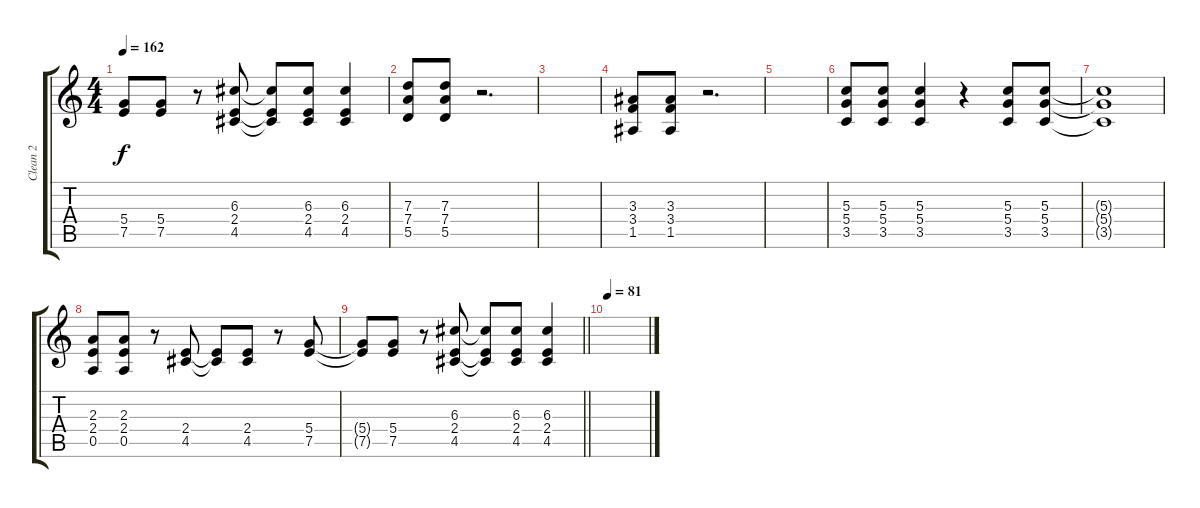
\track ("Clean 2" "Clean 2") {instrument electricguitarclean}
\staff {score tabs}
\tuning (E4 B3 G3 D3 A2 D2) {hide}
\ts (4 4)
\tempo 162
\clef g2
\ks c
(5.4{t} 7.5{t}).8{dy f} (5.4 7.5).8 r.8 (6.3 2.4 4.5).8 (6.3{t} 2.4{t} 4.5{t}).8 (6.3 2.4 4.5).8 (6.3 2.4 4.5).4 |
(7.3 7.4 5.5).8 (7.3 7.4 5.5).8 r.2{d} |
|
(3.3 3.4 1.5).8 (3.3 3.4 1.5).8 r.2{d} |
|
(5.3 5.4 3.5).8 (5.3 5.4 3.5).8 (5.3 5.4 3.5).4 r.4 (5.3 5.4 3.5).8 (5.3 5.4 3.5).8 |
(5.3{t} 5.4{t} 3.5{t}).1 |
(2.3 2.4 0.5).8 (2.3 2.4 0.5).8 r.8 (2.4 4.5).8 (2.4{t} 4.5{t}).8 (2.4 4.5).8 r.8 (5.4 7.5).8 |
\barLineRight lightlight
(5.4{t} 7.5{t}).8 (5.4 7.5).8 r.8 (6.3 2.4 4.5).8 (6.3{t} 2.4{t} 4.5{t}).8 (6.3 2.4 4.5).8 (6.3 2.4 4.5).4 |
\tempo 81
